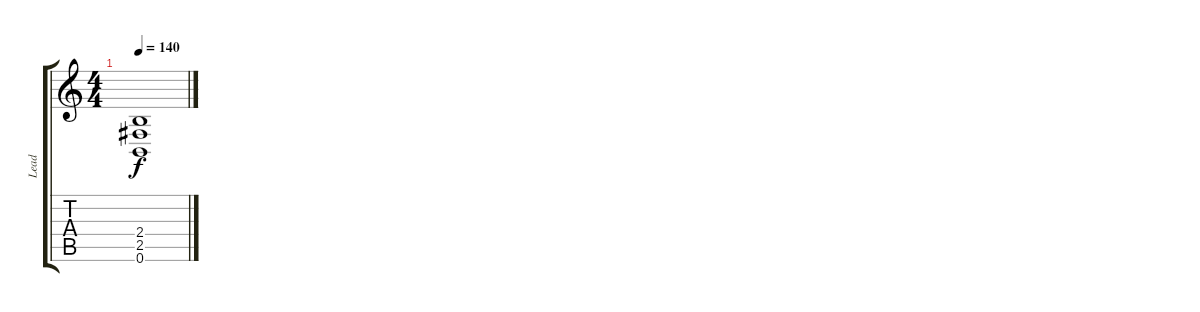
\track ("Lead" "Lead") {instrument distortionguitar}
\staff {score tabs}
\tuning (B3 Gb3 D3 A2 E2 B1) {hide}
\ts (4 4)
\tempo 140
\clef g2
\ks c
(2.4 2.5 0.6).1{dy f}
